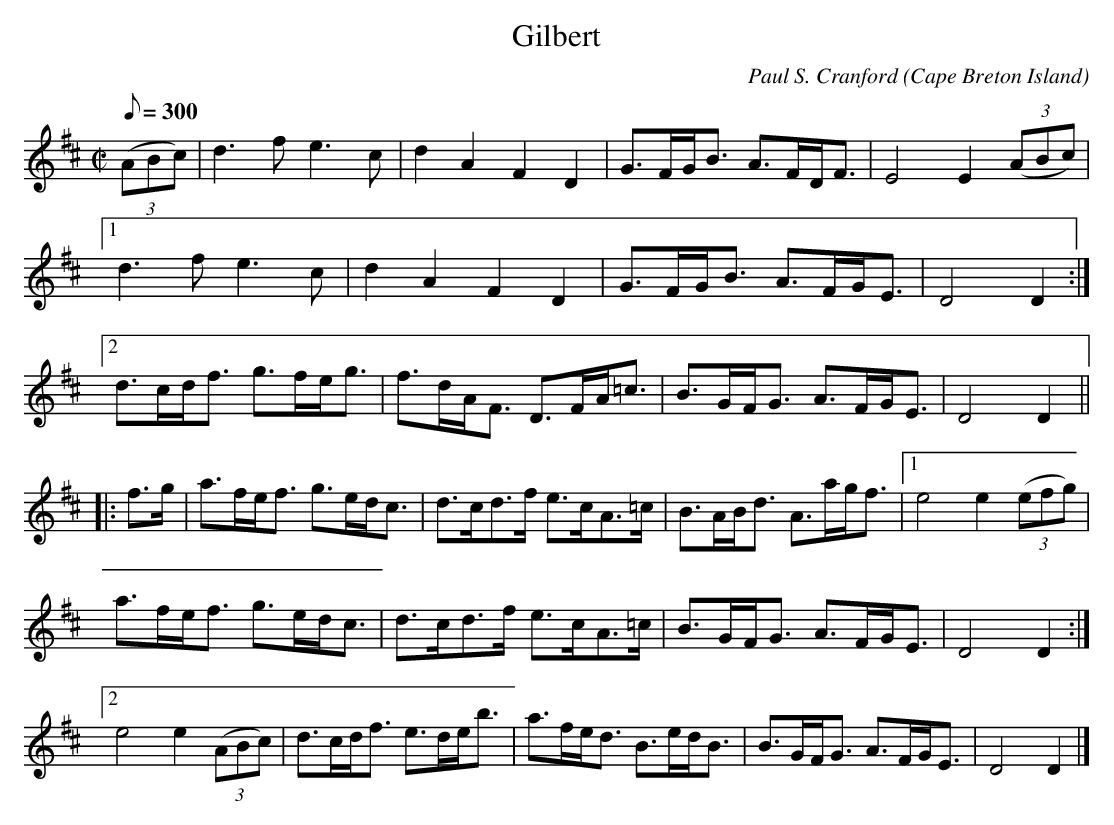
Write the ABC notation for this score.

X:1
T:Gilbert
C:Paul S. Cranford
O:Cape Breton Island
L:1/8
Q:300
M:C|
K:D
(3(ABc)|d3 f e3 c|d2 A2 F2 D2|G>FG<B A>FD<F|E4 E2 (3(ABc)|
[1d3 f e3 c|d2 A2 F2 D2|G>FG<B A>FG<E|D4 D2:|
[2d>cd<f g>fe<g|f>dA<F D>FA<=c|B>GF<G A>FG<E|D4 D2||
|:f>g|a>fe<f g>ed<c|d>cd>f e>cA>=c|B>AB<d A>ag<f|[1e4 e2 (3(efg)|
a>fe<f g>ed<c|d>cd>f e>cA>=c|B>GF<G A>FG<E|D4 D2:|
[2e4 e2 (3(ABc)|d>cd<f e>de<b|a>fe<d B>ed<B|B>GF<G A>FG<E|D4 D2|]
